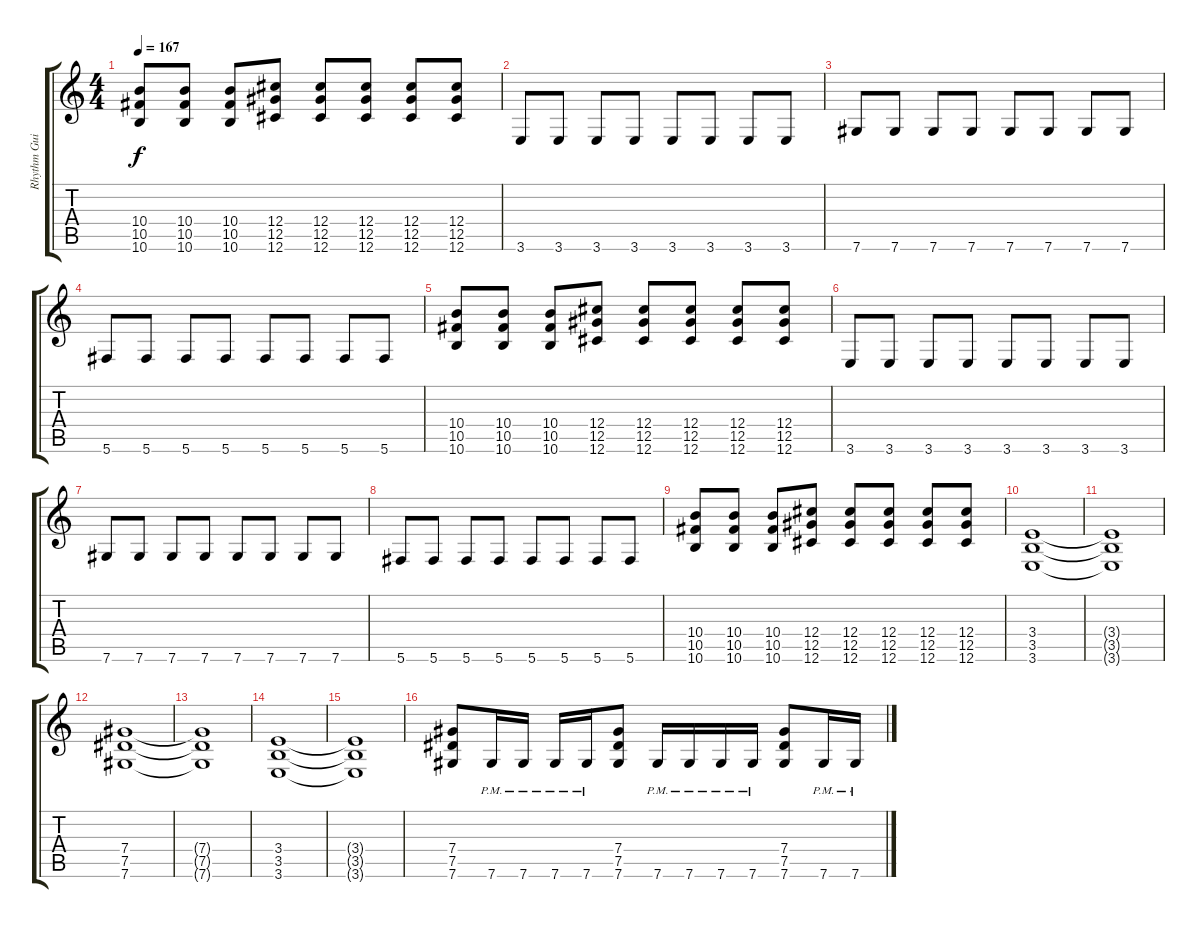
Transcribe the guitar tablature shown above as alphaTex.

\track ("Rhythm Guitar I" "Rhythm Gui") {instrument overdrivenguitar}
\staff {score tabs}
\tuning (Eb4 Bb3 Gb3 Db3 Ab2 Db2) {hide}
\ts (4 4)
\tempo 167
\clef g2
\ks c
(10.4 10.5 10.6).8{dy f} (10.4 10.5 10.6).8 (10.4 10.5 10.6).8 (12.4 12.5 12.6).8 (12.4 12.5 12.6).8 (12.4 12.5 12.6).8 (12.4 12.5 12.6).8 (12.4 12.5 12.6).8 |
3.6.8 3.6.8 3.6.8 3.6.8 3.6.8 3.6.8 3.6.8 3.6.8 |
7.6.8 7.6.8 7.6.8 7.6.8 7.6.8 7.6.8 7.6.8 7.6.8 |
5.6.8 5.6.8 5.6.8 5.6.8 5.6.8 5.6.8 5.6.8 5.6.8 |
(10.4 10.5 10.6).8 (10.4 10.5 10.6).8 (10.4 10.5 10.6).8 (12.4 12.5 12.6).8 (12.4 12.5 12.6).8 (12.4 12.5 12.6).8 (12.4 12.5 12.6).8 (12.4 12.5 12.6).8 |
3.6.8 3.6.8 3.6.8 3.6.8 3.6.8 3.6.8 3.6.8 3.6.8 |
7.6.8 7.6.8 7.6.8 7.6.8 7.6.8 7.6.8 7.6.8 7.6.8 |
5.6.8 5.6.8 5.6.8 5.6.8 5.6.8 5.6.8 5.6.8 5.6.8 |
(10.4 10.5 10.6).8 (10.4 10.5 10.6).8 (10.4 10.5 10.6).8 (12.4 12.5 12.6).8 (12.4 12.5 12.6).8 (12.4 12.5 12.6).8 (12.4 12.5 12.6).8 (12.4 12.5 12.6).8 |
(3.4 3.5 3.6).1 |
(3.4{t} 3.5{t} 3.6{t}).1 |
(7.4 7.5 7.6).1 |
(7.4{t} 7.5{t} 7.6{t}).1 |
(3.4 3.5 3.6).1 |
(3.4{t} 3.5{t} 3.6{t}).1 |
(7.4 7.5 7.6).8 7.6{pm}.16 7.6{pm}.16 7.6{pm}.16 7.6{pm}.16 (7.4 7.5 7.6).8 7.6{pm}.16 7.6{pm}.16 7.6{pm}.16 7.6{pm}.16 (7.4 7.5 7.6).8 7.6{pm}.16 7.6{pm}.16
